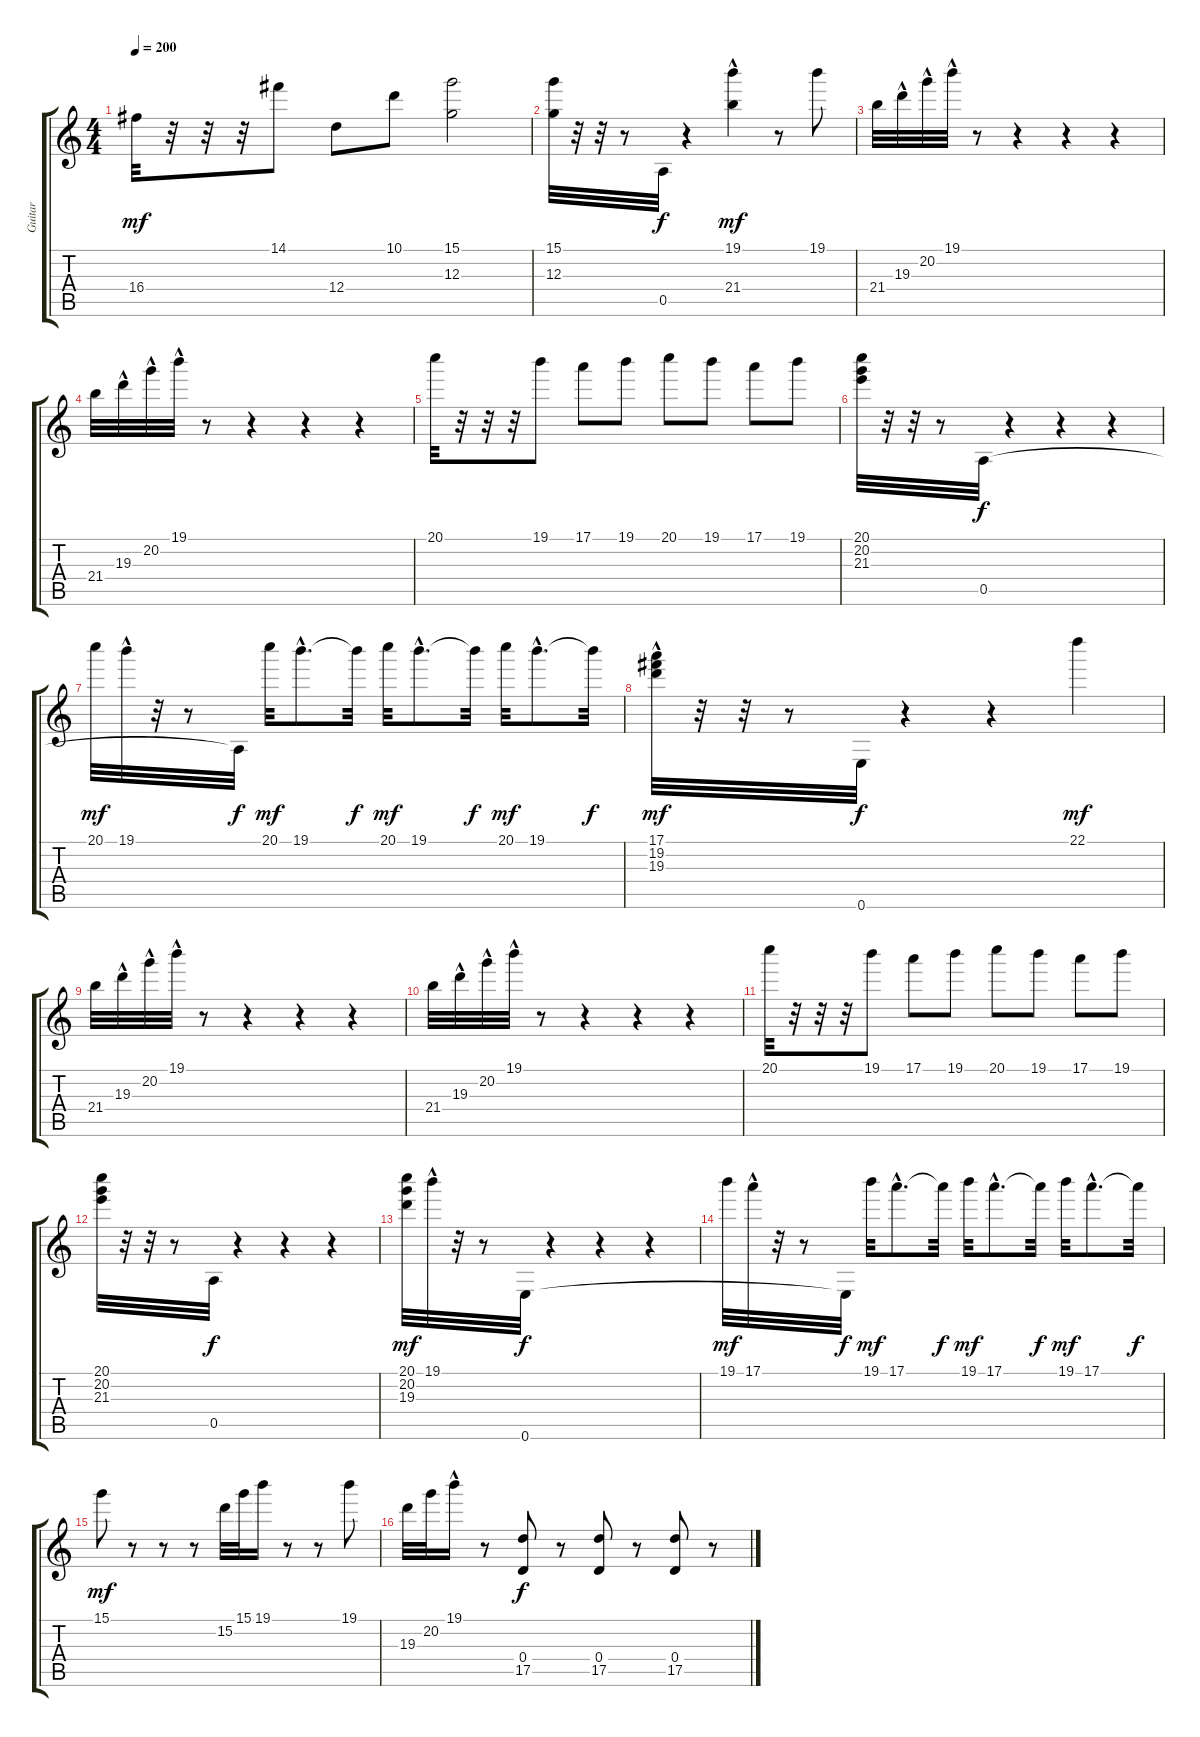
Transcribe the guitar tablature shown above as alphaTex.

\track ("Guitar" "Guitar") {instrument distortionguitar}
\staff {score tabs}
\tuning (E4 B3 G3 D3 A2 E2) {hide}
\ts (4 4)
\tempo 200
\clef g2
\ks c
16.4.32{dy mf} r.32 r.32 r.32 14.1.8 12.4.8 10.1.8 (15.1 12.3).2 |
(15.1 12.3).32 r.32 r.32 r.8 0.5.32{dy f} r.4 (19.1{hac} 21.4).4{dy mf} r.8 19.1.8 |
21.4.32 19.3{hac}.32 20.2{hac}.32 19.1{hac}.32 r.8 r.4 r.4 r.4 |
21.4.32 19.3{hac}.32 20.2{hac}.32 19.1{hac}.32 r.8 r.4 r.4 r.4 |
20.1.32 r.32 r.32 r.32 19.1.8 17.1.8 19.1.8 20.1.8 19.1.8 17.1.8 19.1.8 |
(20.1 20.2 21.3).32 r.32 r.32 r.8 0.5.32{dy f} r.4 r.4 r.4 |
20.1.32{dy mf} 19.1{hac}.32 r.32 r.8 0.5{t}.32{dy f} 20.1.32{dy mf} 19.1{hac}.8{d} 19.1{t}.32{dy f} 20.1.32{dy mf} 19.1{hac}.8{d} 19.1{t}.32{dy f} 20.1.32{dy mf} 19.1{hac}.8{d} 19.1{t}.32{dy f} |
(17.1{hac} 19.2 19.3).32{dy mf} r.32 r.32 r.8 0.6.32{dy f} r.4 r.4 22.1.4{dy mf} |
21.4.32 19.3{hac}.32 20.2{hac}.32 19.1{hac}.32 r.8 r.4 r.4 r.4 |
21.4.32 19.3{hac}.32 20.2{hac}.32 19.1{hac}.32 r.8 r.4 r.4 r.4 |
20.1.32 r.32 r.32 r.32 19.1.8 17.1.8 19.1.8 20.1.8 19.1.8 17.1.8 19.1.8 |
(20.1 20.2 21.3).32 r.32 r.32 r.8 0.5.32{dy f} r.4 r.4 r.4 |
(20.1 20.2 19.3).32{dy mf} 19.1{hac}.32 r.32 r.8 0.6.32{dy f} r.4 r.4 r.4 |
19.1.32{dy mf} 17.1{hac}.32 r.32 r.8 0.6{t}.32{dy f} 19.1.32{dy mf} 17.1{hac}.8{d} 17.1{t}.32{dy f} 19.1.32{dy mf} 17.1{hac}.8{d} 17.1{t}.32{dy f} 19.1.32{dy mf} 17.1{hac}.8{d} 17.1{t}.32{dy f} |
15.1.8{dy mf} r.8 r.8 r.8 15.2.32 15.1.32 19.1.16 r.8 r.8 19.1.8 |
19.3.32 20.2.32 19.1{hac}.16 r.8 (0.4 17.5).8{dy f} r.8 (0.4 17.5).8 r.8 (0.4 17.5).8 r.8
